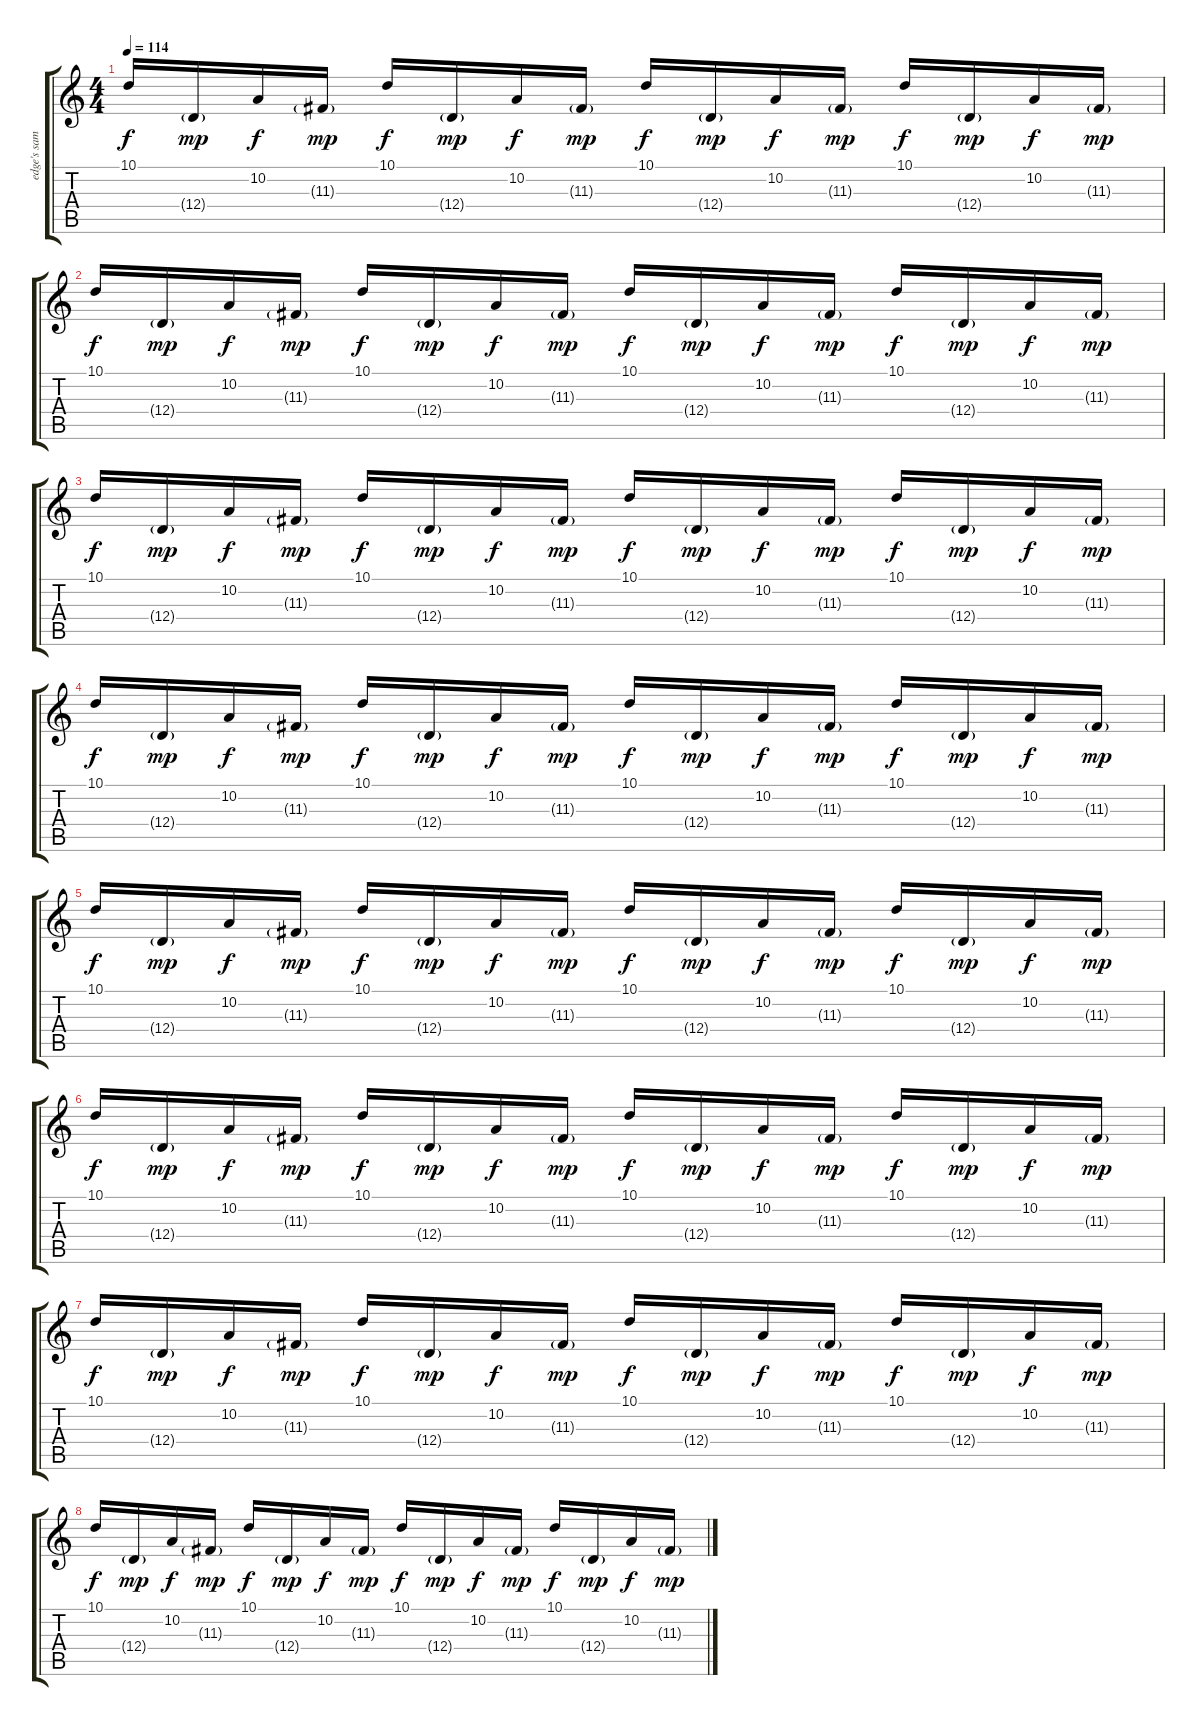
\track ("edge's sampler I" "edge's sam") {instrument celesta}
\staff {score tabs}
\tuning (E4 B3 G3 D3 A2 E2) {hide}
\ts (4 4)
\tempo 114
\clef g2
\ks c
10.1.16{dy f} 12.4{g}.16{dy mp} 10.2.16{dy f} 11.3{g}.16{dy mp} 10.1.16{dy f} 12.4{g}.16{dy mp} 10.2.16{dy f} 11.3{g}.16{dy mp} 10.1.16{dy f} 12.4{g}.16{dy mp} 10.2.16{dy f} 11.3{g}.16{dy mp} 10.1.16{dy f} 12.4{g}.16{dy mp} 10.2.16{dy f} 11.3{g}.16{dy mp} |
10.1.16{dy f} 12.4{g}.16{dy mp} 10.2.16{dy f} 11.3{g}.16{dy mp} 10.1.16{dy f} 12.4{g}.16{dy mp} 10.2.16{dy f} 11.3{g}.16{dy mp} 10.1.16{dy f} 12.4{g}.16{dy mp} 10.2.16{dy f} 11.3{g}.16{dy mp} 10.1.16{dy f} 12.4{g}.16{dy mp} 10.2.16{dy f} 11.3{g}.16{dy mp} |
10.1.16{dy f} 12.4{g}.16{dy mp} 10.2.16{dy f} 11.3{g}.16{dy mp} 10.1.16{dy f} 12.4{g}.16{dy mp} 10.2.16{dy f} 11.3{g}.16{dy mp} 10.1.16{dy f} 12.4{g}.16{dy mp} 10.2.16{dy f} 11.3{g}.16{dy mp} 10.1.16{dy f} 12.4{g}.16{dy mp} 10.2.16{dy f} 11.3{g}.16{dy mp} |
10.1.16{dy f} 12.4{g}.16{dy mp} 10.2.16{dy f} 11.3{g}.16{dy mp} 10.1.16{dy f} 12.4{g}.16{dy mp} 10.2.16{dy f} 11.3{g}.16{dy mp} 10.1.16{dy f} 12.4{g}.16{dy mp} 10.2.16{dy f} 11.3{g}.16{dy mp} 10.1.16{dy f} 12.4{g}.16{dy mp} 10.2.16{dy f} 11.3{g}.16{dy mp} |
10.1.16{dy f} 12.4{g}.16{dy mp} 10.2.16{dy f} 11.3{g}.16{dy mp} 10.1.16{dy f} 12.4{g}.16{dy mp} 10.2.16{dy f} 11.3{g}.16{dy mp} 10.1.16{dy f} 12.4{g}.16{dy mp} 10.2.16{dy f} 11.3{g}.16{dy mp} 10.1.16{dy f} 12.4{g}.16{dy mp} 10.2.16{dy f} 11.3{g}.16{dy mp} |
10.1.16{dy f} 12.4{g}.16{dy mp} 10.2.16{dy f} 11.3{g}.16{dy mp} 10.1.16{dy f} 12.4{g}.16{dy mp} 10.2.16{dy f} 11.3{g}.16{dy mp} 10.1.16{dy f} 12.4{g}.16{dy mp} 10.2.16{dy f} 11.3{g}.16{dy mp} 10.1.16{dy f} 12.4{g}.16{dy mp} 10.2.16{dy f} 11.3{g}.16{dy mp} |
10.1.16{dy f} 12.4{g}.16{dy mp} 10.2.16{dy f} 11.3{g}.16{dy mp} 10.1.16{dy f} 12.4{g}.16{dy mp} 10.2.16{dy f} 11.3{g}.16{dy mp} 10.1.16{dy f} 12.4{g}.16{dy mp} 10.2.16{dy f} 11.3{g}.16{dy mp} 10.1.16{dy f} 12.4{g}.16{dy mp} 10.2.16{dy f} 11.3{g}.16{dy mp} |
10.1.16{dy f} 12.4{g}.16{dy mp} 10.2.16{dy f} 11.3{g}.16{dy mp} 10.1.16{dy f} 12.4{g}.16{dy mp} 10.2.16{dy f} 11.3{g}.16{dy mp} 10.1.16{dy f} 12.4{g}.16{dy mp} 10.2.16{dy f} 11.3{g}.16{dy mp} 10.1.16{dy f} 12.4{g}.16{dy mp} 10.2.16{dy f} 11.3{g}.16{dy mp}
